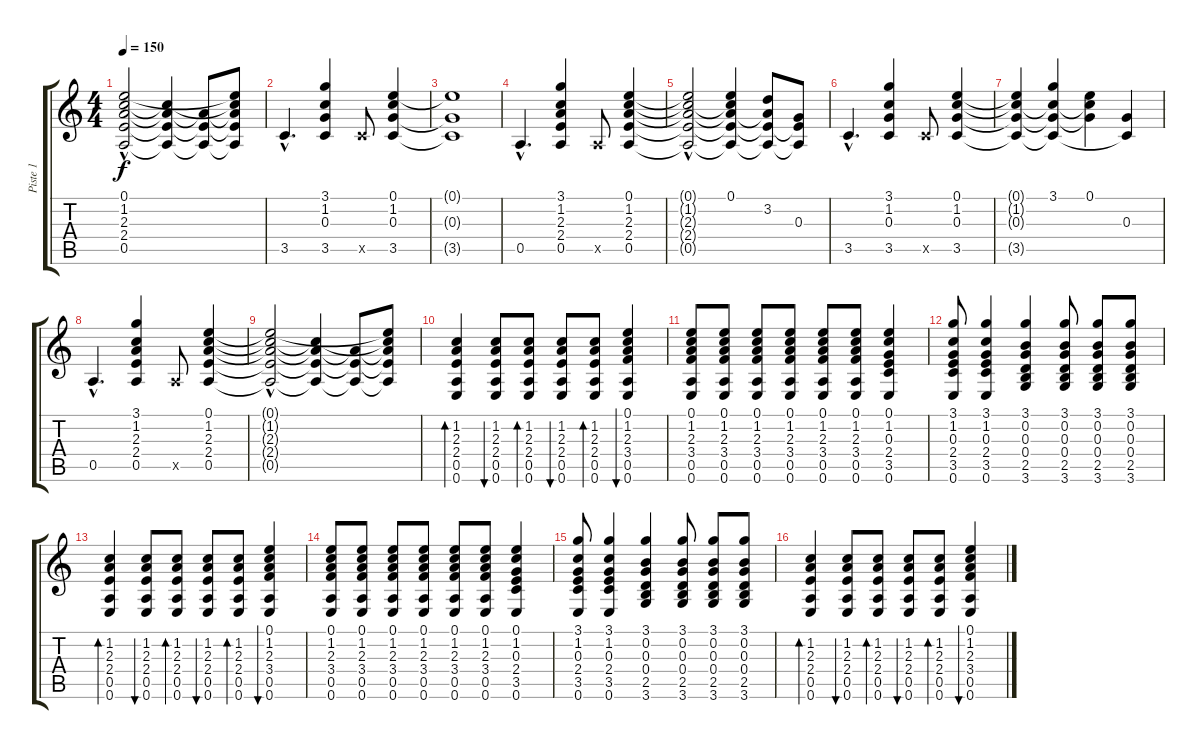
\track ("Piste 1" "Piste 1") {instrument acousticguitarnylon}
\staff {score tabs}
\tuning (E4 B3 G3 D3 A2 E2) {hide}
\ts (4 4)
\tempo 150
\clef g2
\ks c
(0.1{hac t} 1.2{t} 2.3{hac t} 2.4{t} 0.5{t}).2{dy f} (1.2{t} 2.3{t} 2.4{t} 0.5{t}).4 (2.3{t} 2.4{t} 0.5{t}).8 (0.1{t} 1.2{t} 2.3{t} 2.4{t} 0.5{t}).8 |
3.5{hac}.4{d} (3.1 1.2 0.3 3.5).4 3.5{x}.8 (0.1 1.2 0.3 3.5).4 |
(0.1{t} 0.3{t} 3.5{t}).1 |
0.5{hac}.4{d} (3.1 1.2 2.3 2.4 0.5).4 0.5{x}.8 (0.1 1.2 2.3 2.4 0.5).4 |
(0.1{hac t} 1.2{t} 2.3{hac t} 2.4{t} 0.5{t}).2 (0.1 1.2{t} 2.3{t} 2.4{t} 0.5{t}).4 (3.2 2.3{t} 2.4{t} 0.5{t}).8 (0.3 2.4{t} 0.5{t}).8 |
3.5{hac}.4{d} (3.1 1.2 0.3 3.5).4 3.5{x}.8 (0.1 1.2 0.3 3.5).4 |
(0.1{t} 1.2{t} 0.3{t} 3.5{t}).4 (3.1 1.2{t} 0.3{t} 3.5{t}).4 (0.1 1.2{t} 0.3{t}).4 (0.3 3.5{t}).4 |
0.5{hac}.4{d} (3.1 1.2 2.3 2.4 0.5).4 0.5{x}.8 (0.1 1.2 2.3 2.4 0.5).4 |
(0.1{hac t} 1.2{t} 2.3{hac t} 2.4{t} 0.5{t}).2 (1.2{t} 2.3{t} 2.4{t} 0.5{t}).4 (2.3{t} 2.4{t} 0.5{t}).8 (0.1{t} 1.2{t} 2.3{t} 2.4{t} 0.5{t}).8 |
(1.2 2.3 2.4 0.5 0.6).4{bd 30} (1.2 2.3 2.4 0.5 0.6).8{bu 30} (1.2 2.3 2.4 0.5 0.6).8{bd 30} (1.2 2.3 2.4 0.5 0.6).8{bu 30} (1.2 2.3 2.4 0.5 0.6).8{bd 30} (0.1 1.2 2.3 3.4 0.5 0.6).4{bu 30} |
(0.1 1.2 2.3 3.4 0.5 0.6).8 (0.1 1.2 2.3 3.4 0.5 0.6).8 (0.1 1.2 2.3 3.4 0.5 0.6).8 (0.1 1.2 2.3 3.4 0.5 0.6).8 (0.1 1.2 2.3 3.4 0.5 0.6).8 (0.1 1.2 2.3 3.4 0.5 0.6).8 (0.1 1.2 0.3 2.4 3.5 0.6).4 |
(3.1 1.2 0.3 2.4 3.5 0.6).8 (3.1 1.2 0.3 2.4 3.5 0.6).4 (3.1 0.2 0.3 0.4 2.5 3.6).4 (3.1 0.2 0.3 0.4 2.5 3.6).8 (3.1 0.2 0.3 0.4 2.5 3.6).8 (3.1 0.2 0.3 0.4 2.5 3.6).8 |
(1.2 2.3 2.4 0.5 0.6).4{bd 30} (1.2 2.3 2.4 0.5 0.6).8{bu 30} (1.2 2.3 2.4 0.5 0.6).8{bd 30} (1.2 2.3 2.4 0.5 0.6).8{bu 30} (1.2 2.3 2.4 0.5 0.6).8{bd 30} (0.1 1.2 2.3 3.4 0.5 0.6).4{bu 30} |
(0.1 1.2 2.3 3.4 0.5 0.6).8 (0.1 1.2 2.3 3.4 0.5 0.6).8 (0.1 1.2 2.3 3.4 0.5 0.6).8 (0.1 1.2 2.3 3.4 0.5 0.6).8 (0.1 1.2 2.3 3.4 0.5 0.6).8 (0.1 1.2 2.3 3.4 0.5 0.6).8 (0.1 1.2 0.3 2.4 3.5 0.6).4 |
(3.1 1.2 0.3 2.4 3.5 0.6).8 (3.1 1.2 0.3 2.4 3.5 0.6).4 (3.1 0.2 0.3 0.4 2.5 3.6).4 (3.1 0.2 0.3 0.4 2.5 3.6).8 (3.1 0.2 0.3 0.4 2.5 3.6).8 (3.1 0.2 0.3 0.4 2.5 3.6).8 |
(1.2 2.3 2.4 0.5 0.6).4{bd 30} (1.2 2.3 2.4 0.5 0.6).8{bu 30} (1.2 2.3 2.4 0.5 0.6).8{bd 30} (1.2 2.3 2.4 0.5 0.6).8{bu 30} (1.2 2.3 2.4 0.5 0.6).8{bd 30} (0.1 1.2 2.3 3.4 0.5 0.6).4{bu 30}
